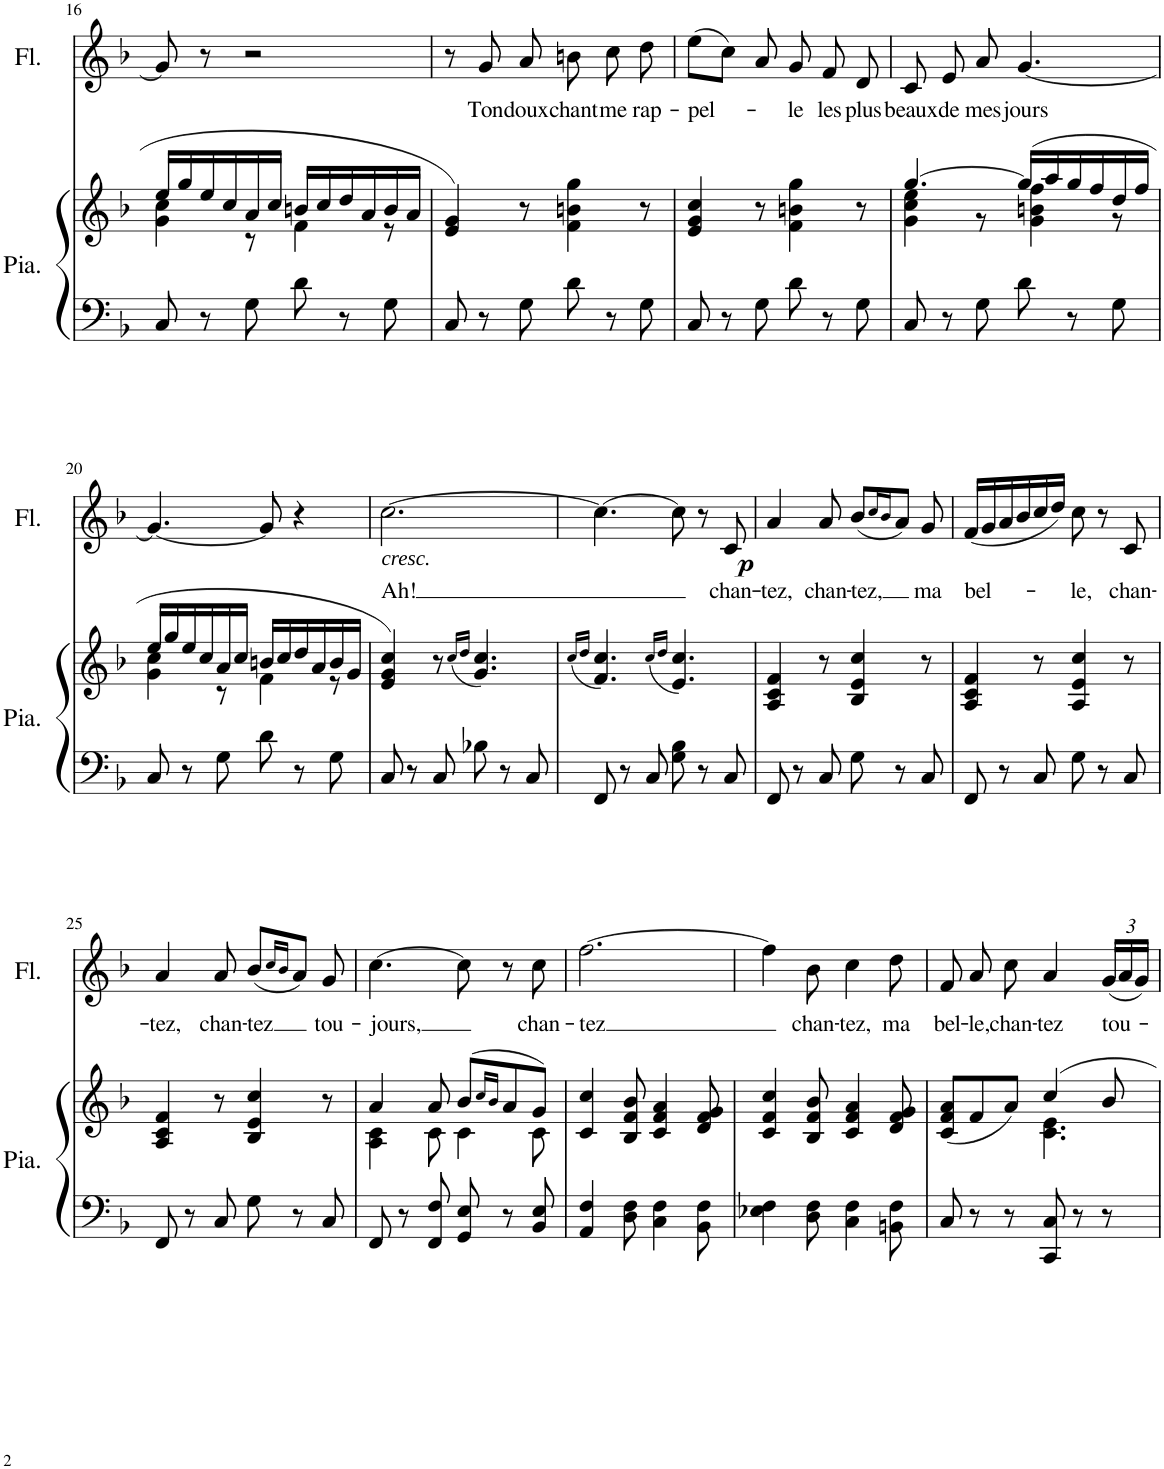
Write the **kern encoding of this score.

**kern	**kern	**kern	**text	**dynam
*part2	*part2	*part1	*part1	*part1
*staff3	*staff2	*staff1	*staff1	*staff1
*I"Piano	*	*I"Flûte	*	*
*I'Pia.	*	*I'Fl.	*	*
!!LO:PB:g=z
*clefF4	*clefG2	*clefG2	*	*
*k[b-]	*k[b-]	*k[b-]	*	*
*M6/8	*M6/8	*M6/8	*	*
=16	=16	=16	=16	=16
*	*^	*	*	*
8C/	16ee/LL	4g\ 4cc\	8g/]	.	.
.	16gg/	.	.	.	.
8r	16ee/	.	8r	.	.
.	16cc/	.	.	.	.
8G\	16a/	8r	2r	.	.
.	16cc/JJ	.	.	.	.
8d\	16bn/LL	4f\	.	.	.
.	16cc/	.	.	.	.
8r	16dd/	.	.	.	.
.	16a/	.	.	.	.
8G\	16b/	8r	.	.	.
.	16a/JJ	.	.	.	.
*	*v	*v	*	*	*
=17	=17	=17	=17	=17
8C/	4e/ 4g/	8r	.	.
!	!	!	!LO:LY:b	!
8r	.	8g/	Ton	.
!	!	!	!LO:LY:b	!
8G\	8r	8a/	doux	.
!	!	!	!LO:LY:b	!
8d\	4f\ 4bn\ 4gg\	8bn\	chant	.
!	!	!	!LO:LY:b	!
8r	.	8cc\	me	.
!	!	!	!LO:LY:b	!
8G\	8r	8dd\	rap-	.
=18	=18	=18	=18	=18
!	!	!	!LO:LY:b	!
8C/	4e/ 4g/ 4cc/	(8ee\L	-pel-	.
8r	.	8cc\J)	.	.
8G\	8r	8a/	.	.
!	!	!	!LO:LY:b	!
8d\	4f\ 4bn\ 4gg\	8g/	-le	.
!	!	!	!LO:LY:b	!
8r	.	8f/	les	.
!	!	!	!LO:LY:b	!
8G\	8r	8d/	plus	.
=19	=19	=19	=19	=19
*	*^	*	*	*
!	!	!	!	!LO:LY:b	!
8C/	[4.gg/	4g\ 4cc\ 4ee\	8c/	beaux	.
!	!	!	!	!LO:LY:b	!
8r	.	.	8e/	de	.
!	!	!	!	!LO:LY:b	!
8G\	.	8r	8a/	mes	.
!	!	!	!	!LO:LY:b	!
8d\	(16gg/LL]	4g\ 4bn\ 4ff\	[4.g/	jours	.
.	16aa/	.	.	.	.
8r	16gg/	.	.	.	.
.	16ff/	.	.	.	.
8G\	16dd/	8r	.	.	.
.	16ff/JJ	.	.	.	.
!!LO:LB:g=z
=20	=20	=20	=20	=20	=20
8C/	16ee/LL	4g\ 4cc\	4.g/_	.	.
.	16gg/	.	.	.	.
8r	16ee/	.	.	.	.
.	16cc/	.	.	.	.
8G\	16a/	8r	.	.	.
.	16cc/JJ	.	.	.	.
8d\	16bn/LL	4f\	8g/]	.	.
.	16cc/	.	.	.	.
8r	16dd/	.	4r	.	.
.	16a/	.	.	.	.
8G\	16b/	8r	.	.	.
.	16g/JJ	.	.	.	.
*	*v	*v	*	*	*
=21	=21	=21	=21	=21
!	!	!	!LO:LY:b	!LO:DY:b
8C/	4e/ 4g/ 4cc/)	[2.cc\	Ah!	other-dynamics
8r	.	.	.	.
8C/	8r	.	.	.
.	(16qcc/LL	.	.	.
.	16qdd/JJ	.	.	.
8B-X\	4.g/ 4.cc/)	.	.	.
8r	.	.	.	.
8C/	.	.	.	.
=22	=22	=22	=22	=22
.	(16qcc/LL	.	.	.
.	16qdd/JJ	.	.	.
8FF/	4.f/ 4.cc/)	4.cc\_	.	.
8r	.	.	.	.
8C/	.	.	.	.
.	(16qcc/LL	.	.	.
.	16qdd/JJ	.	.	.
8G\ 8B-\	4.e/ 4.cc/)	8cc\]	.	.
8r	.	8r	.	.
!	!	!	!LO:LY:b	!LO:DY:b
8C/	.	8c/	chan-	p
=23	=23	=23	=23	=23
!	!	!	!LO:LY:b	!
8FF/	4A/ 4c/ 4f/	4a/	-tez,	.
8r	.	.	.	.
!	!	!	!LO:LY:b	!
8C/	8r	8a/	chan-	.
!	!	!	!LO:LY:b	!
8G\	4B-/ 4e/ 4cc/	(8b-/L	-tez,	.
.	.	16qcc/LL	.	.
.	.	16qb-/JJ	.	.
8r	.	8a/J)	.	.
!	!	!	!LO:LY:b	!
8C/	8r	8g/	ma	.
=24	=24	=24	=24	=24
!	!	!	!LO:LY:b	!
8FF/	4A/ 4c/ 4f/	(16f/LL	bel-	.
.	.	16g/	.	.
8r	.	16a/	.	.
.	.	16b-/	.	.
8C/	8r	16cc/	.	.
.	.	16dd/JJ)	.	.
!	!	!	!LO:LY:b	!
8G\	4A/ 4e/ 4cc/	8cc\	-le,	.
8r	.	8r	.	.
!	!	!	!LO:LY:b	!
8C/	8r	8c/	chan-	.
!!LO:LB:g=z
=25	=25	=25	=25	=25
!	!	!	!LO:LY:b	!
8FF/	4A/ 4c/ 4f/	4a/	-tez,	.
8r	.	.	.	.
!	!	!	!LO:LY:b	!
8C/	8r	8a/	chan-	.
!	!	!	!LO:LY:b	!
8G\	4B-/ 4e/ 4cc/	(8b-/L	-tez	.
.	.	16qcc/LL	.	.
.	.	16qb-/JJ	.	.
8r	.	8a/J)	.	.
!	!	!	!LO:LY:b	!
8C/	8r	8g/	tou-	.
=26	=26	=26	=26	=26
*	*^	*	*	*
!	!	!	!	!LO:LY:b	!
8FF/	4a/	4A\ 4c\	[4.cc\	-jours,	.
8r	.	.	.	.	.
8FF/ 8F/	8a/	8c\	.	.	.
8GG/ 8E/	(8b-/L	4c\	8cc\]	.	.
.	16qcc/LL	.	.	.	.
.	16qb-/JJ	.	.	.	.
8r	8a/	.	8r	.	.
!	!	!	!	!LO:LY:b	!
8BB-/ 8E/	8g/J)	8c\	8cc\	chan-	.
=27	=27	=27	=27	=27	=27
!	!	!	!	!LO:LY:b	!
*	*v	*v	*	*	*
4AA/ 4F/	4c/ 4cc/	[2.ff\	-tez	.
8D\ 8F\	8B-/ 8f/ 8b-/	.	.	.
4C\ 4F\	4c/ 4f/ 4a/	.	.	.
8BB-\ 8F\	8d/ 8f/ 8g/	.	.	.
=28	=28	=28	=28	=28
4E-X\ 4F\	4c/ 4f/ 4cc/	4ff\]	.	.
!	!	!	!LO:LY:b	!
8D\ 8F\	8B-/ 8f/ 8b-/	8b-\	chan-	.
!	!	!	!LO:LY:b	!
4C\ 4F\	4c/ 4f/ 4a/	4cc\	-tez,	.
!	!	!	!LO:LY:b	!
8BBn\ 8F\	8d/ 8f/ 8g/	8dd\	ma	.
=29	=29	=29	=29	=29
*	*^	*	*	*
!	!	!	!	!LO:LY:b	!
8C/	(8c/ 8f/ 8a/L	4.ryy	8f/	bel-	.
!	!	!	!	!LO:LY:b	!
8r	8f/	.	8a/	-le,	.
!	!	!	!	!LO:LY:b	!
8r	8a/J)	.	8cc\	chan-	.
!	!	!	!	!LO:LY:b	!
8CC/ 8C/	4cc/	4.c\ 4.e\	4a/	-tez	.
8r	.	.	.	.	.
*	*	*	*Xbrackettup	*	*
!	!	!	!	!LO:LY:b	!
8r	8b-/	.	(24g/LL	tou-	.
.	.	.	24a/	.	.
.	.	.	24g/JJ)	.	.
*	*v	*v	*	*	*
=	=	=	=	=
*-	*-	*-	*-	*-
